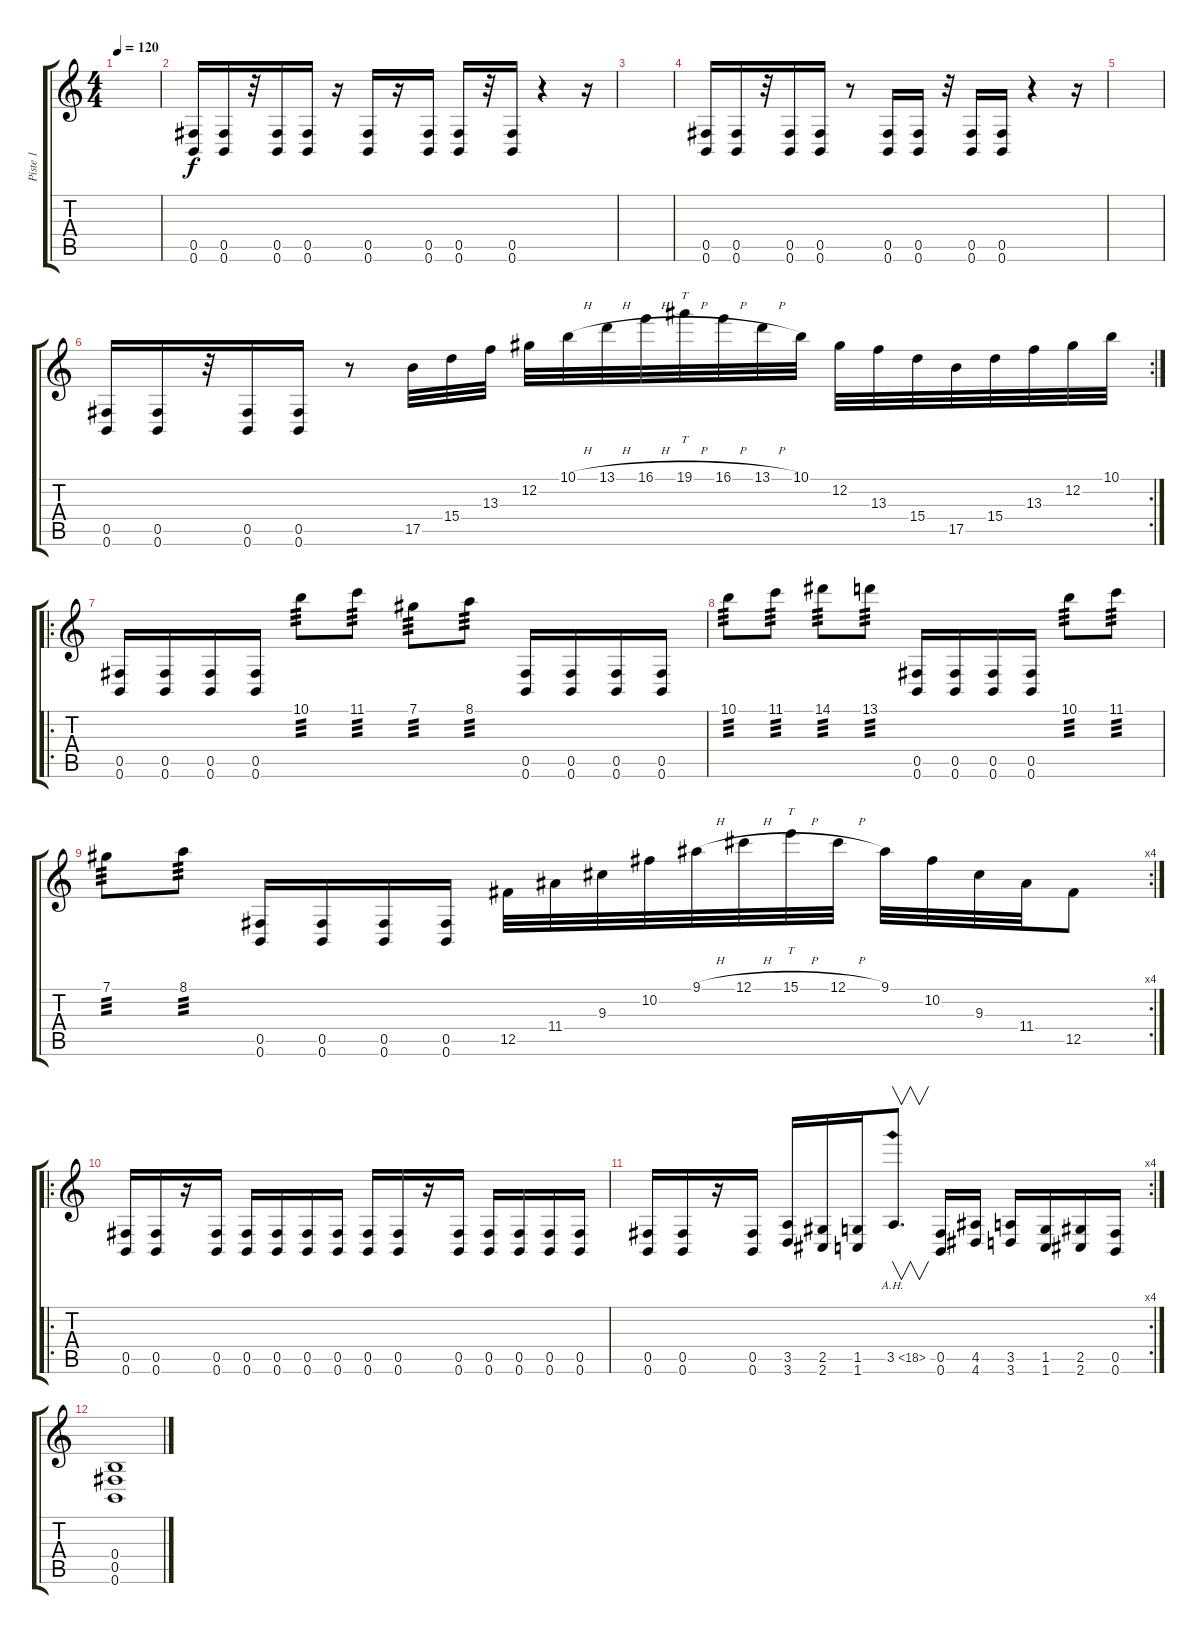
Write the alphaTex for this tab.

\track ("Piste 1" "Piste 1") {instrument distortionguitar}
\staff {score tabs}
\tuning (Db4 Ab3 E3 B2 Gb2 B1) {hide}
\ts (4 4)
\tempo 120
\clef g2
\ks c
|
(0.5 0.6).16{volume 16 instrument distortionguitar} (0.5 0.6).16 r.32 (0.5 0.6).16 (0.5 0.6).16 r.16 (0.5 0.6).16 r.16 (0.5 0.6).16 (0.5 0.6).16 r.32 (0.5 0.6).16 r.4 r.16 |
|
(0.5 0.6).16{volume 16 instrument distortionguitar} (0.5 0.6).16 r.32 (0.5 0.6).16 (0.5 0.6).16 r.8 (0.5 0.6).16 (0.5 0.6).16 r.32 (0.5 0.6).16 (0.5 0.6).16 r.4 r.16 |
|
\rc 2
(0.5 0.6).16{volume 16 instrument distortionguitar} (0.5 0.6).16 r.32 (0.5 0.6).16 (0.5 0.6).16 r.8 17.5.32 15.4.32 13.3.32 12.2.32 10.1{h}.32 13.1{h}.32 16.1{h}.32 19.1{h}.32{tt} 16.1{h}.32 13.1{h}.32 10.1.32 12.2.32 13.3.32 15.4.32 17.5.32 15.4.32 13.3.32 12.2.32 10.1.32 |
\ro
(0.5 0.6).16 (0.5 0.6).16 (0.5 0.6).16 (0.5 0.6).16 10.1.8{tp 3} 11.1.8{tp 3} 7.1.8{tp 3} 8.1.8{tp 3} (0.5 0.6).16 (0.5 0.6).16 (0.5 0.6).16 (0.5 0.6).16 |
10.1.8{tp 3} 11.1.8{tp 3} 14.1.8{tp 3} 13.1.8{tp 3} (0.5 0.6).16 (0.5 0.6).16 (0.5 0.6).16 (0.5 0.6).16 10.1.8{tp 3} 11.1.8{tp 3} |
\rc 4
7.1.8{tp 3} 8.1.8{tp 3} (0.5 0.6).16 (0.5 0.6).16 (0.5 0.6).16 (0.5 0.6).16 12.5.32 11.4.32 9.3.32 10.2.32 9.1{h}.32 12.1{h}.32 15.1{h}.32{tt} 12.1{h}.32 9.1.32 10.2.32 9.3.32 11.4.32 12.5.8 |
\ro
(0.5 0.6).16 (0.5 0.6).16 r.16 (0.5 0.6).16 (0.5 0.6).16 (0.5 0.6).16 (0.5 0.6).16 (0.5 0.6).16 (0.5 0.6).16 (0.5 0.6).16 r.16 (0.5 0.6).16 (0.5 0.6).16 (0.5 0.6).16 (0.5 0.6).16 (0.5 0.6).16 |
\rc 4
(0.5 0.6).16 (0.5 0.6).16 r.16 (0.5 0.6).16 (3.5 3.6).16 (2.5 2.6).16 (1.5 1.6).16 3.5{ah 15}.8{v d} (0.5 0.6).16 (4.5 4.6).16 (3.5 3.6).16 (1.5 1.6).16 (2.5 2.6).16 (0.5 0.6).16 |
(0.4 0.5 0.6).1
